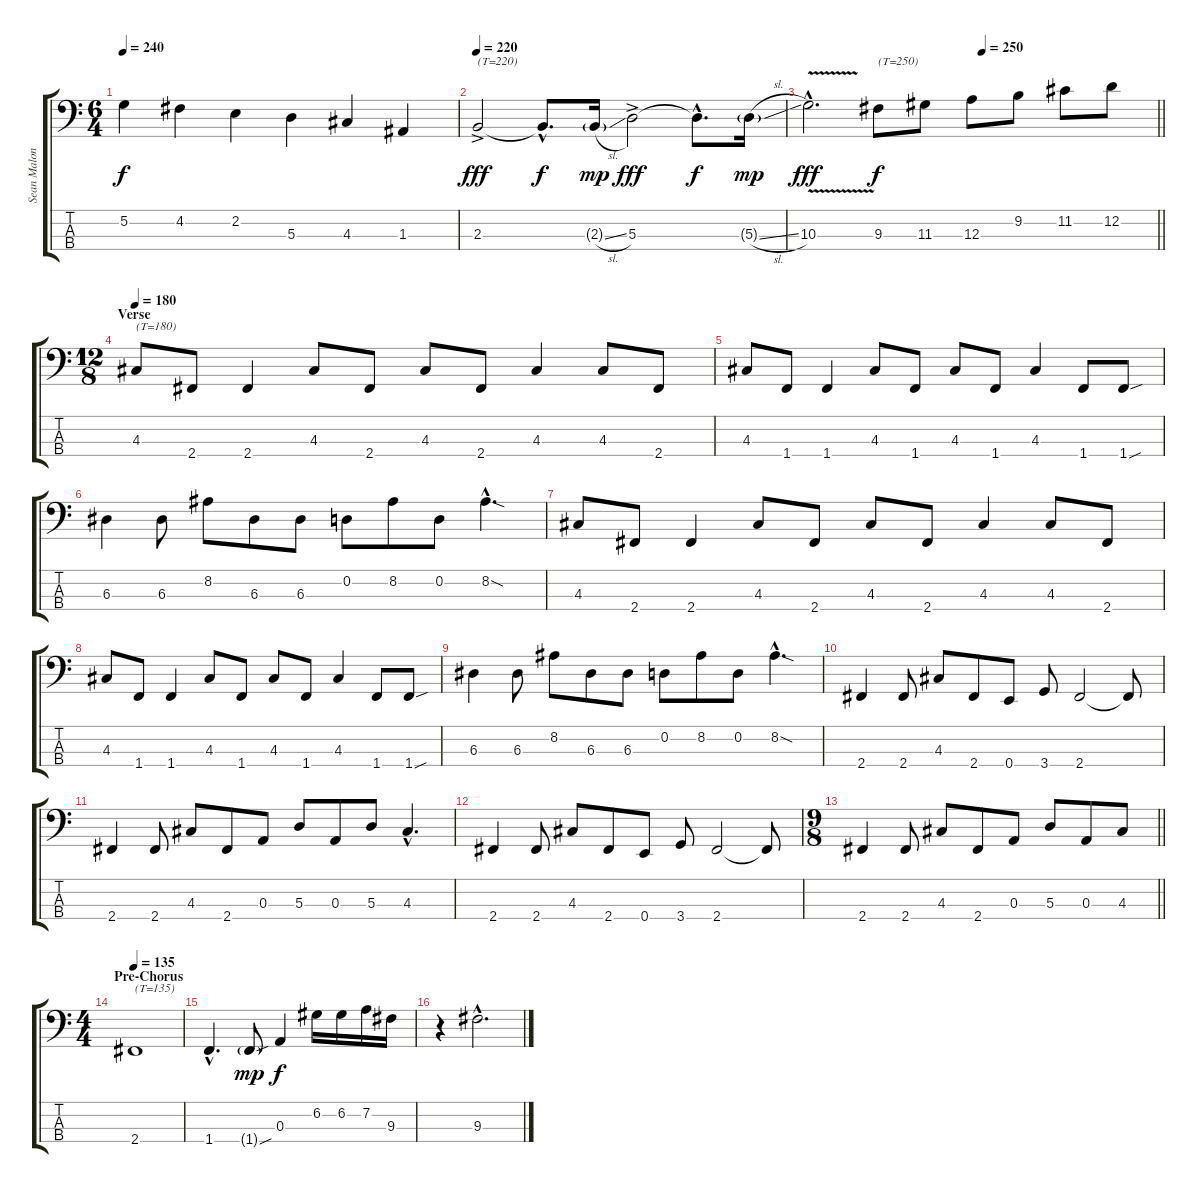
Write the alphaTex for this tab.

\track ("Sean Malone (Fretless Bass)" "Sean Malon") {instrument fretlessbass}
\staff {score tabs}
\tuning (G2 D2 A1 E1) {hide}
\ts (6 4)
\tempo 240
\clef f4
\ks c
5.2.4{dy f} 4.2.4 2.2.4 5.3.4 4.3.4 1.3.4 |
\tempo 220
2.3{ac}.2{txt "(T=220)" dy fff} 2.3{hac t}.8{d dy f} 2.3{sl g}.16{dy mp} 5.3{ac}.2{dy fff} 5.3{hac t}.8{d dy f} 5.3{sl g}.16{dy mp} |
\tempo (250 0.5)
\barLineRight lightlight
10.3{v hac}.2{d dy fff} 9.3.8{txt "(T=250)" dy f} 11.3.8 12.3.8 9.2.8 11.2.8 12.2.8 |
\ts (12 8)
\section ("" "Verse")
\tempo 180
4.3.8{txt "(T=180)"} 2.4.8 2.4.4 4.3.8 2.4.8 4.3.8 2.4.8 4.3.4 4.3.8 2.4.8 |
4.3.8 1.4.8 1.4.4 4.3.8 1.4.8 4.3.8 1.4.8 4.3.4 1.4.8 1.4{sou}.8 |
6.3.4 6.3.8 8.2.8 6.3.8 6.3.8 0.2.8 8.2.8 0.2.8 8.2{sod hac}.4{d} |
4.3.8 2.4.8 2.4.4 4.3.8 2.4.8 4.3.8 2.4.8 4.3.4 4.3.8 2.4.8 |
4.3.8 1.4.8 1.4.4 4.3.8 1.4.8 4.3.8 1.4.8 4.3.4 1.4.8 1.4{sou}.8 |
6.3.4 6.3.8 8.2.8 6.3.8 6.3.8 0.2.8 8.2.8 0.2.8 8.2{sod hac}.4{d} |
2.4.4 2.4.8 4.3.8 2.4.8 0.4.8 3.4.8 2.4.2 2.4{t}.8 |
2.4.4 2.4.8 4.3.8 2.4.8 0.3.8 5.3.8 0.3.8 5.3.8 4.3{hac}.4{d} |
2.4.4 2.4.8 4.3.8 2.4.8 0.4.8 3.4.8 2.4.2 2.4{t}.8 |
\ts (9 8)
\barLineRight lightlight
2.4.4 2.4.8 4.3.8 2.4.8 0.3.8 5.3.8 0.3.8 4.3.8 |
\ts (4 4)
\section ("" "Pre-Chorus")
\tempo 135
2.4.1{txt "(T=135)"} |
1.4{hac}.4{d} 1.4{sou g}.8{dy mp} 0.3.4{dy f} 6.2.16 6.2.16 7.2.16 9.3.16 |
r.4 9.3{hac}.2{d}
